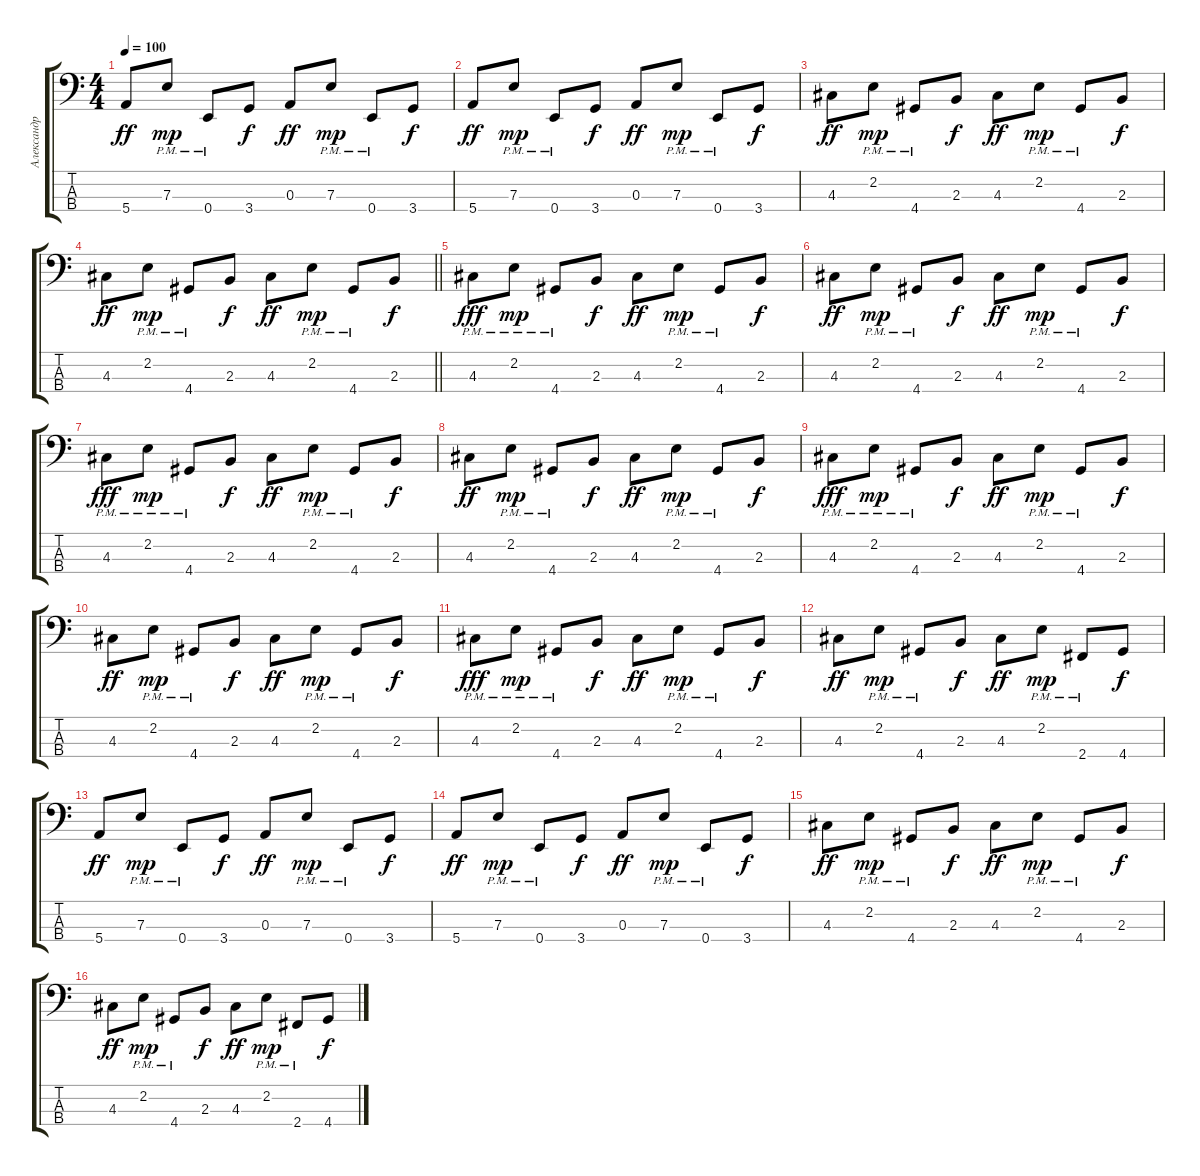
\track ("Александр Кутиков" "Александр ") {instrument electricbassfinger}
\staff {score tabs}
\tuning (G2 D2 A1 E1) {hide}
\ts (4 4)
\tempo 100
\clef f4
\ks c
5.4.8{dy ff} 7.3{pm}.8{dy mp} 0.4{pm}.8 3.4.8{dy f} 0.3.8{dy ff} 7.3{pm}.8{dy mp} 0.4{pm}.8 3.4.8{dy f} |
5.4.8{dy ff} 7.3{pm}.8{dy mp} 0.4{pm}.8 3.4.8{dy f} 0.3.8{dy ff} 7.3{pm}.8{dy mp} 0.4{pm}.8 3.4.8{dy f} |
4.3.8{dy ff} 2.2{pm}.8{dy mp} 4.4{pm}.8 2.3.8{dy f} 4.3.8{dy ff} 2.2{pm}.8{dy mp} 4.4{pm}.8 2.3.8{dy f} |
\barLineRight lightlight
4.3.8{dy ff} 2.2{pm}.8{dy mp} 4.4{pm}.8 2.3.8{dy f} 4.3.8{dy ff} 2.2{pm}.8{dy mp} 4.4{pm}.8 2.3.8{dy f} |
4.3{pm}.8{dy fff} 2.2{pm}.8{dy mp} 4.4{pm}.8 2.3.8{dy f} 4.3.8{dy ff} 2.2{pm}.8{dy mp} 4.4{pm}.8 2.3.8{dy f} |
4.3.8{dy ff} 2.2{pm}.8{dy mp} 4.4{pm}.8 2.3.8{dy f} 4.3.8{dy ff} 2.2{pm}.8{dy mp} 4.4{pm}.8 2.3.8{dy f} |
4.3{pm}.8{dy fff} 2.2{pm}.8{dy mp} 4.4{pm}.8 2.3.8{dy f} 4.3.8{dy ff} 2.2{pm}.8{dy mp} 4.4{pm}.8 2.3.8{dy f} |
4.3.8{dy ff} 2.2{pm}.8{dy mp} 4.4{pm}.8 2.3.8{dy f} 4.3.8{dy ff} 2.2{pm}.8{dy mp} 4.4{pm}.8 2.3.8{dy f} |
4.3{pm}.8{dy fff} 2.2{pm}.8{dy mp} 4.4{pm}.8 2.3.8{dy f} 4.3.8{dy ff} 2.2{pm}.8{dy mp} 4.4{pm}.8 2.3.8{dy f} |
4.3.8{dy ff} 2.2{pm}.8{dy mp} 4.4{pm}.8 2.3.8{dy f} 4.3.8{dy ff} 2.2{pm}.8{dy mp} 4.4{pm}.8 2.3.8{dy f} |
4.3{pm}.8{dy fff} 2.2{pm}.8{dy mp} 4.4{pm}.8 2.3.8{dy f} 4.3.8{dy ff} 2.2{pm}.8{dy mp} 4.4{pm}.8 2.3.8{dy f} |
4.3.8{dy ff} 2.2{pm}.8{dy mp} 4.4{pm}.8 2.3.8{dy f} 4.3.8{dy ff} 2.2{pm}.8{dy mp} 2.4{pm}.8 4.4.8{dy f} |
5.4.8{dy ff} 7.3{pm}.8{dy mp} 0.4{pm}.8 3.4.8{dy f} 0.3.8{dy ff} 7.3{pm}.8{dy mp} 0.4{pm}.8 3.4.8{dy f} |
5.4.8{dy ff} 7.3{pm}.8{dy mp} 0.4{pm}.8 3.4.8{dy f} 0.3.8{dy ff} 7.3{pm}.8{dy mp} 0.4{pm}.8 3.4.8{dy f} |
4.3.8{dy ff} 2.2{pm}.8{dy mp} 4.4{pm}.8 2.3.8{dy f} 4.3.8{dy ff} 2.2{pm}.8{dy mp} 4.4{pm}.8 2.3.8{dy f} |
4.3.8{dy ff} 2.2{pm}.8{dy mp} 4.4{pm}.8 2.3.8{dy f} 4.3.8{dy ff} 2.2{pm}.8{dy mp} 2.4{pm}.8 4.4.8{dy f}
